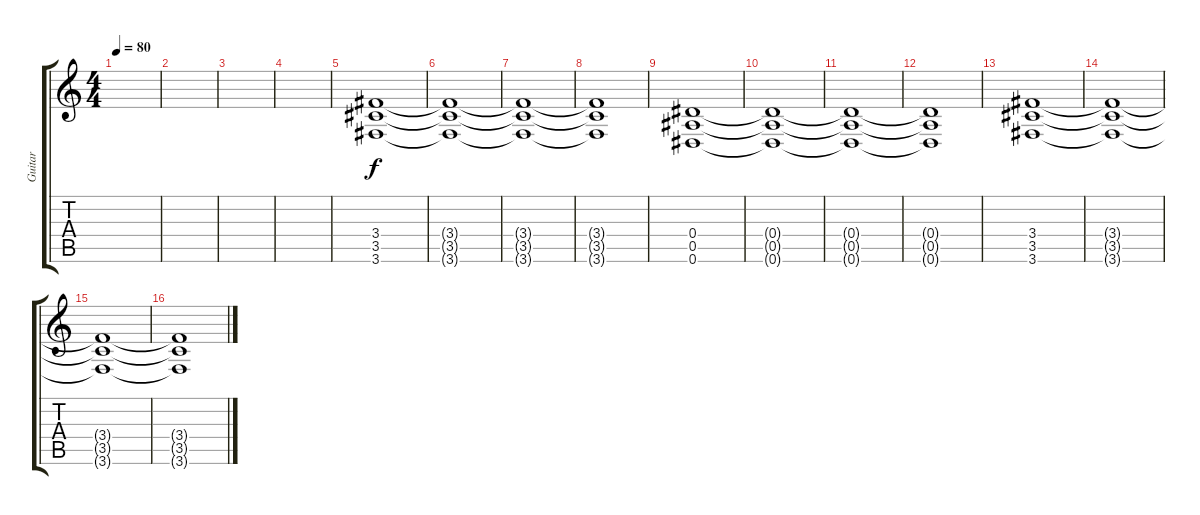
\track ("Guitar" "Guitar") {instrument distortionguitar}
\staff {score tabs}
\tuning (F4 C4 Ab3 Eb3 Bb2 Eb2) {hide}
\ts (4 4)
\tempo 80
\clef g2
\ks c
|
|
|
|
(3.4 3.5 3.6).1 |
(3.4{t} 3.5{t} 3.6{t}).1 |
(3.4{t} 3.5{t} 3.6{t}).1 |
(3.4{t} 3.5{t} 3.6{t}).1 |
(0.4 0.5 0.6).1 |
(0.4{t} 0.5{t} 0.6{t}).1 |
(0.4{t} 0.5{t} 0.6{t}).1 |
(0.4{t} 0.5{t} 0.6{t}).1 |
(3.4 3.5 3.6).1 |
(3.4{t} 3.5{t} 3.6{t}).1 |
(3.4{t} 3.5{t} 3.6{t}).1 |
(3.4{t} 3.5{t} 3.6{t}).1
